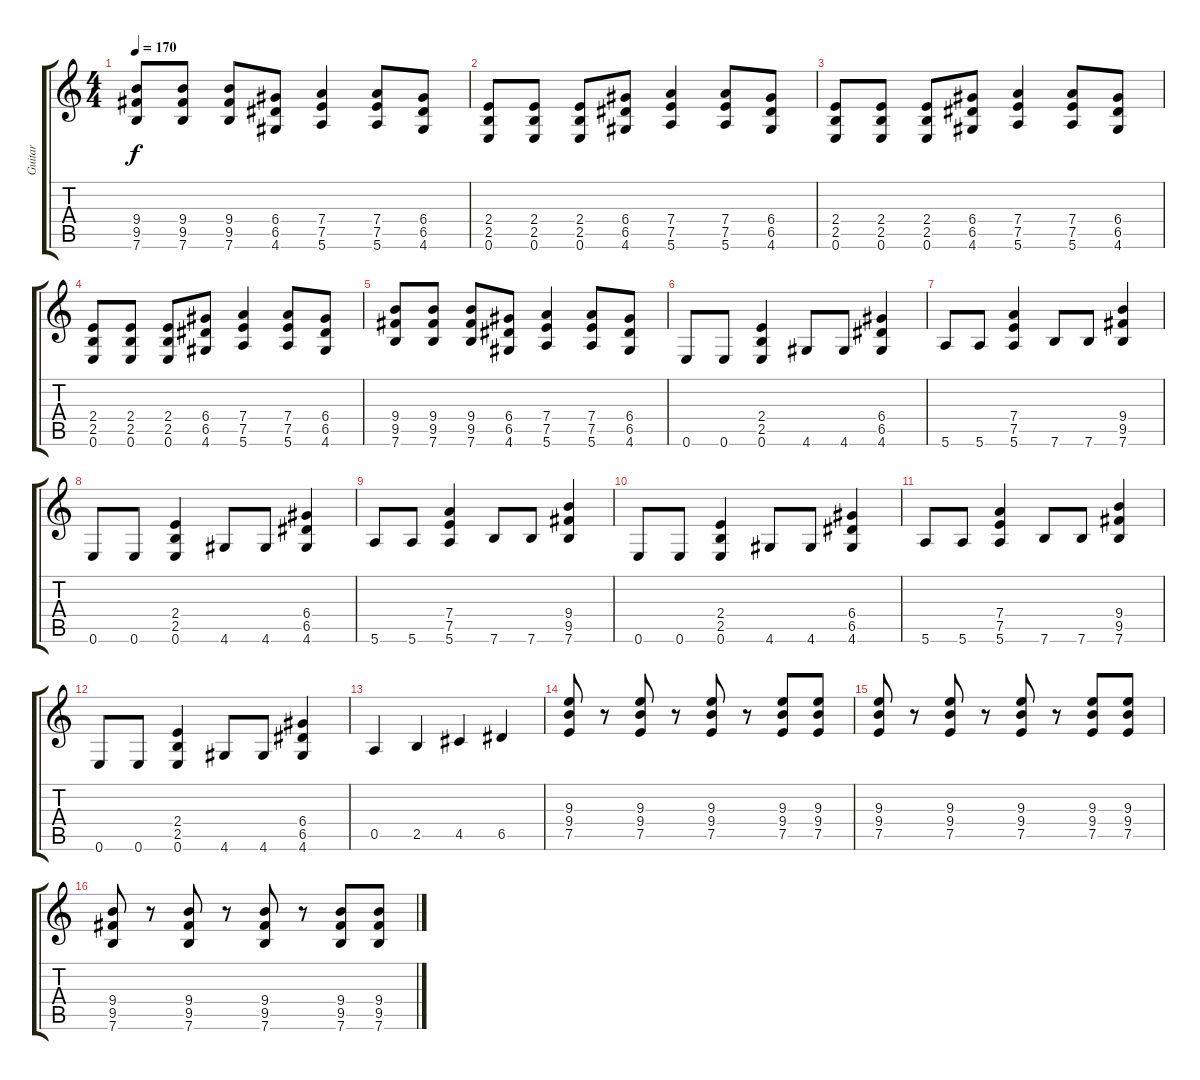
\track ("Guitar" "Guitar") {instrument distortionguitar}
\staff {score tabs}
\tuning (E4 B3 G3 D3 A2 E2) {hide}
\ts (4 4)
\tempo 170
\clef g2
\ks c
(9.4 9.5 7.6).8{dy f} (9.4 9.5 7.6).8 (9.4 9.5 7.6).8 (6.4 6.5 4.6).8 (7.4 7.5 5.6).4 (7.4 7.5 5.6).8 (6.4 6.5 4.6).8 |
(2.4 2.5 0.6).8 (2.4 2.5 0.6).8 (2.4 2.5 0.6).8 (6.4 6.5 4.6).8 (7.4 7.5 5.6).4 (7.4 7.5 5.6).8 (6.4 6.5 4.6).8 |
(2.4 2.5 0.6).8 (2.4 2.5 0.6).8 (2.4 2.5 0.6).8 (6.4 6.5 4.6).8 (7.4 7.5 5.6).4 (7.4 7.5 5.6).8 (6.4 6.5 4.6).8 |
(2.4 2.5 0.6).8 (2.4 2.5 0.6).8 (2.4 2.5 0.6).8 (6.4 6.5 4.6).8 (7.4 7.5 5.6).4 (7.4 7.5 5.6).8 (6.4 6.5 4.6).8 |
(9.4 9.5 7.6).8 (9.4 9.5 7.6).8 (9.4 9.5 7.6).8 (6.4 6.5 4.6).8 (7.4 7.5 5.6).4 (7.4 7.5 5.6).8 (6.4 6.5 4.6).8 |
0.6.8 0.6.8 (2.4 2.5 0.6).4 4.6.8 4.6.8 (6.4 6.5 4.6).4 |
5.6.8 5.6.8 (7.4 7.5 5.6).4 7.6.8 7.6.8 (9.4 9.5 7.6).4 |
0.6.8 0.6.8 (2.4 2.5 0.6).4 4.6.8 4.6.8 (6.4 6.5 4.6).4 |
5.6.8 5.6.8 (7.4 7.5 5.6).4 7.6.8 7.6.8 (9.4 9.5 7.6).4 |
0.6.8 0.6.8 (2.4 2.5 0.6).4 4.6.8 4.6.8 (6.4 6.5 4.6).4 |
5.6.8 5.6.8 (7.4 7.5 5.6).4 7.6.8 7.6.8 (9.4 9.5 7.6).4 |
0.6.8 0.6.8 (2.4 2.5 0.6).4 4.6.8 4.6.8 (6.4 6.5 4.6).4 |
0.5.4 2.5.4 4.5.4 6.5.4 |
(9.3 9.4 7.5).8 r.8 (9.3 9.4 7.5).8 r.8 (9.3 9.4 7.5).8 r.8 (9.3 9.4 7.5).8 (9.3 9.4 7.5).8 |
(9.3 9.4 7.5).8 r.8 (9.3 9.4 7.5).8 r.8 (9.3 9.4 7.5).8 r.8 (9.3 9.4 7.5).8 (9.3 9.4 7.5).8 |
(9.4 9.5 7.6).8 r.8 (9.4 9.5 7.6).8 r.8 (9.4 9.5 7.6).8 r.8 (9.4 9.5 7.6).8 (9.4 9.5 7.6).8
